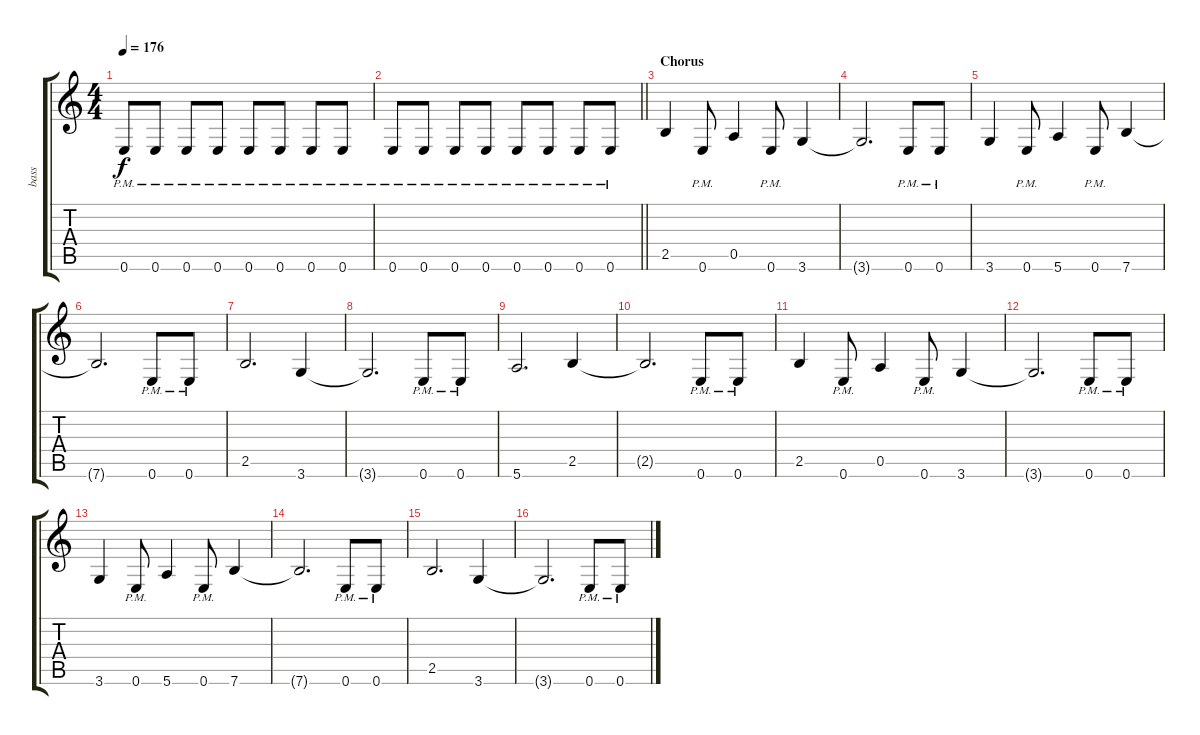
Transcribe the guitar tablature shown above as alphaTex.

\track ("bass" "bass") {instrument electricbassfinger}
\staff {score tabs}
\tuning (E4 B3 G3 D3 A2 E2) {hide}
\ts (4 4)
\tempo 176
\clef g2
\ks c
0.6{pm}.8{dy f} 0.6{pm}.8 0.6{pm}.8 0.6{pm}.8 0.6{pm}.8 0.6{pm}.8 0.6{pm}.8 0.6{pm}.8 |
\barLineRight lightlight
0.6{pm}.8 0.6{pm}.8 0.6{pm}.8 0.6{pm}.8 0.6{pm}.8 0.6{pm}.8 0.6{pm}.8 0.6{pm}.8 |
\section ("" "Chorus")
2.5.4 0.6{pm}.8 0.5.4 0.6{pm}.8 3.6.4 |
3.6{t}.2{d} 0.6{pm}.8 0.6{pm}.8 |
3.6.4 0.6{pm}.8 5.6.4 0.6{pm}.8 7.6.4 |
7.6{t}.2{d} 0.6{pm}.8 0.6{pm}.8 |
2.5.2{d} 3.6.4 |
3.6{t}.2{d} 0.6{pm}.8 0.6{pm}.8 |
5.6.2{d} 2.5.4 |
2.5{t}.2{d} 0.6{pm}.8 0.6{pm}.8 |
2.5.4 0.6{pm}.8 0.5.4 0.6{pm}.8 3.6.4 |
3.6{t}.2{d} 0.6{pm}.8 0.6{pm}.8 |
3.6.4 0.6{pm}.8 5.6.4 0.6{pm}.8 7.6.4 |
7.6{t}.2{d} 0.6{pm}.8 0.6{pm}.8 |
2.5.2{d} 3.6.4 |
3.6{t}.2{d} 0.6{pm}.8 0.6{pm}.8
